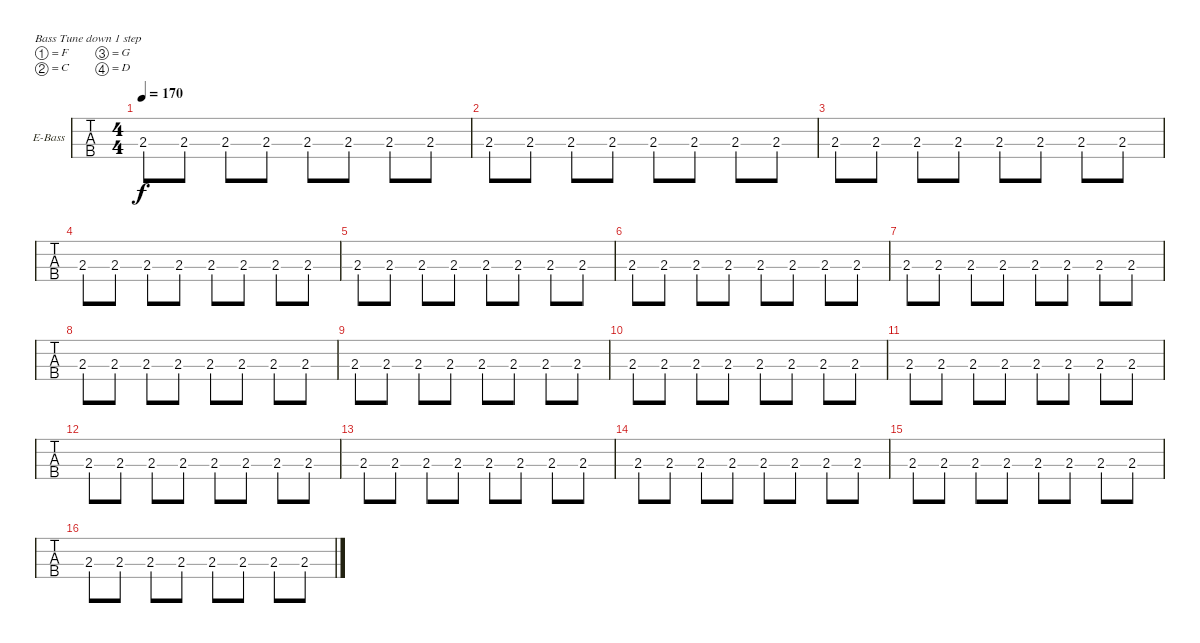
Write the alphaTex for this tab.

\bracketExtendMode groupsimilarinstruments
\firstSystemTrackNameOrientation horizontal
\otherSystemsTrackNameOrientation horizontal
\track ("Jason" "E-Bass") {instrument electricbasspick}
\staff {tabs}
\tuning (F2 C2 G1 D1)
\ts (4 4)
\tempo 170
\clef f4
\ks c
2.3.8{dy f} 2.3.8 2.3.8 2.3.8 2.3.8 2.3.8 2.3.8 2.3.8 |
2.3.8 2.3.8 2.3.8 2.3.8 2.3.8 2.3.8 2.3.8 2.3.8 |
2.3.8 2.3.8 2.3.8 2.3.8 2.3.8 2.3.8 2.3.8 2.3.8 |
2.3.8 2.3.8 2.3.8 2.3.8 2.3.8 2.3.8 2.3.8 2.3.8 |
2.3.8 2.3.8 2.3.8 2.3.8 2.3.8 2.3.8 2.3.8 2.3.8 |
2.3.8 2.3.8 2.3.8 2.3.8 2.3.8 2.3.8 2.3.8 2.3.8 |
2.3.8 2.3.8 2.3.8 2.3.8 2.3.8 2.3.8 2.3.8 2.3.8 |
2.3.8 2.3.8 2.3.8 2.3.8 2.3.8 2.3.8 2.3.8 2.3.8 |
2.3.8 2.3.8 2.3.8 2.3.8 2.3.8 2.3.8 2.3.8 2.3.8 |
2.3.8 2.3.8 2.3.8 2.3.8 2.3.8 2.3.8 2.3.8 2.3.8 |
2.3.8 2.3.8 2.3.8 2.3.8 2.3.8 2.3.8 2.3.8 2.3.8 |
2.3.8 2.3.8 2.3.8 2.3.8 2.3.8 2.3.8 2.3.8 2.3.8 |
2.3.8 2.3.8 2.3.8 2.3.8 2.3.8 2.3.8 2.3.8 2.3.8 |
2.3.8 2.3.8 2.3.8 2.3.8 2.3.8 2.3.8 2.3.8 2.3.8 |
2.3.8 2.3.8 2.3.8 2.3.8 2.3.8 2.3.8 2.3.8 2.3.8 |
2.3.8 2.3.8 2.3.8 2.3.8 2.3.8 2.3.8 2.3.8 2.3.8
